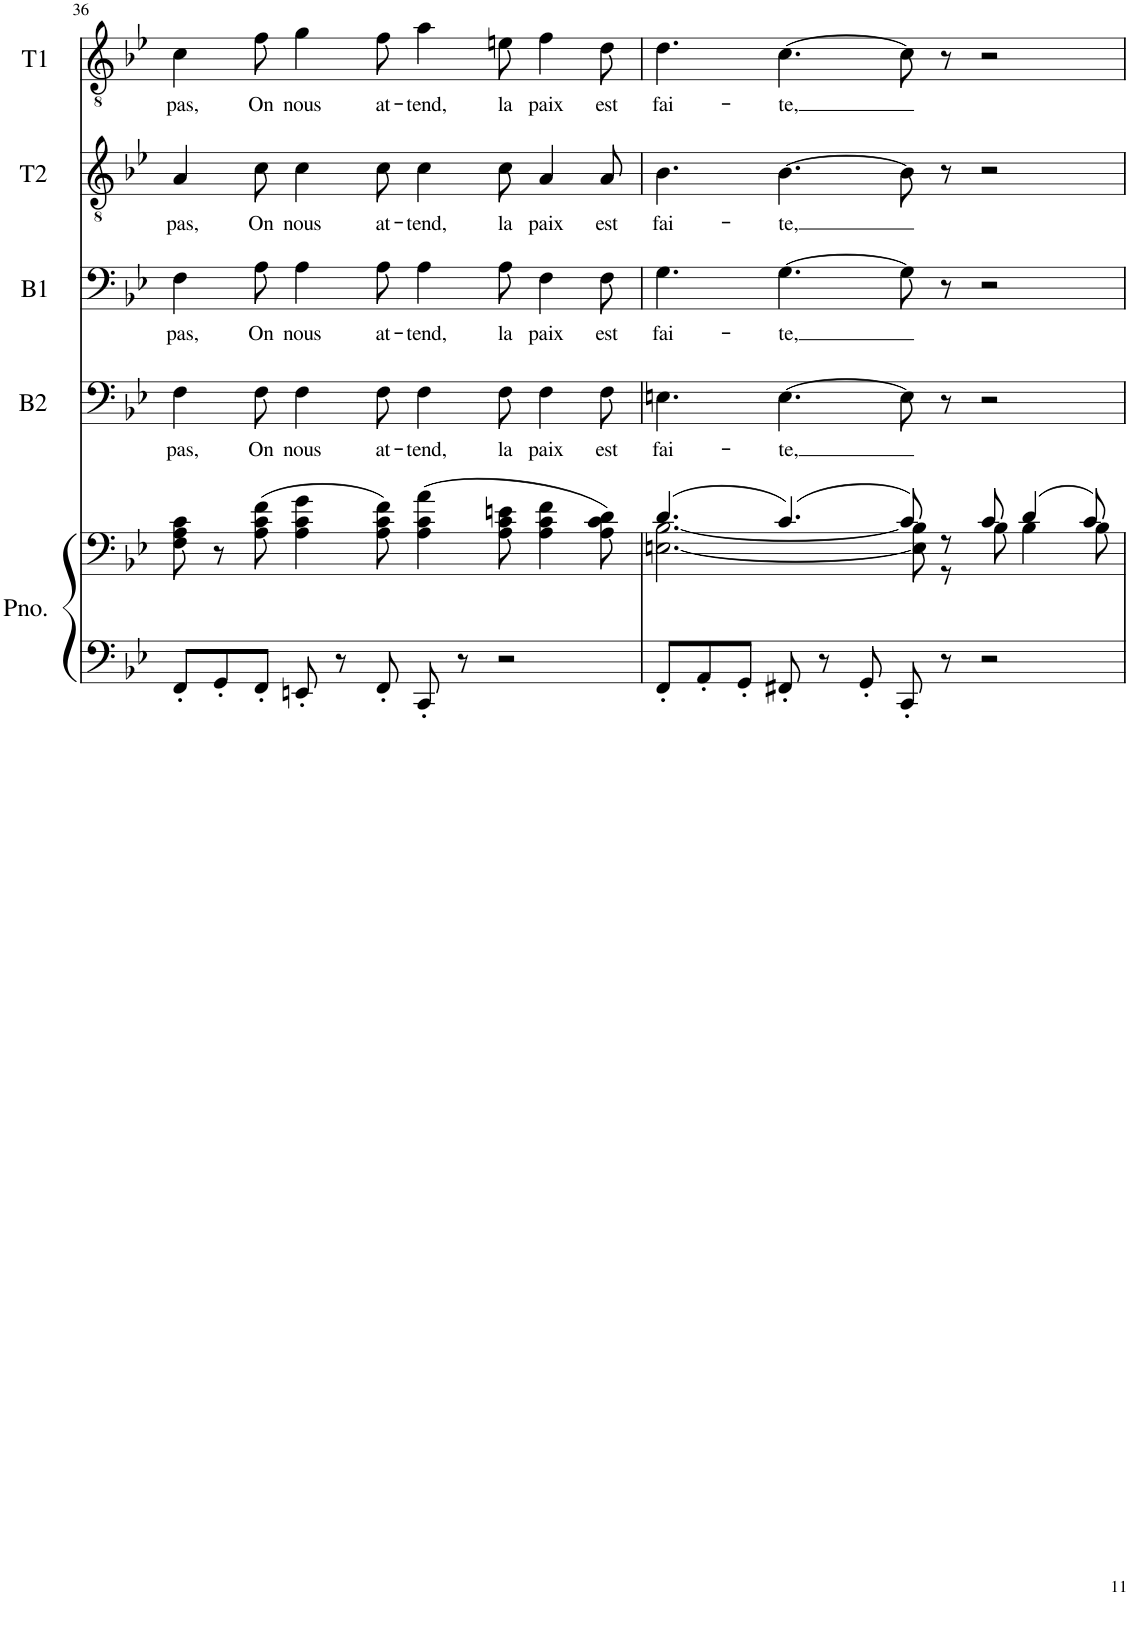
**kern	**kern	**kern	**text	**kern	**text	**kern	**text	**kern	**text
*part5	*part5	*part4	*part4	*part3	*part3	*part2	*part2	*part1	*part1
*staff6	*staff5	*staff4	*staff4	*staff3	*staff3	*staff2	*staff2	*staff1	*staff1
*I"Piano	*	*I"B2	*	*I"B1	*	*I"T2	*	*I"T1	*
*I'Pno.	*	*I'B2	*	*I'B1	*	*I'T2	*	*I'T1	*
!!LO:PB:g=z
*clefF4	*clefF4	*clefF4	*	*clefF4	*	*clefGv2	*	*clefGv2	*
*k[b-e-]	*k[b-e-]	*k[b-e-]	*	*k[b-e-]	*	*k[b-e-]	*	*k[b-e-]	*
*M12/8	*M12/8	*M12/8	*	*M12/8	*	*M12/8	*	*M12/8	*
=36	=36	=36	=36	=36	=36	=36	=36	=36	=36
!	!	!	!LO:LY:b	!	!LO:LY:b	!	!LO:LY:b	!	!LO:LY:b
8FF'/L	8F\ 8A\ 8c\	4F\	pas,	4F\	pas,	4A/	pas,	4c\	pas,
8GG'/	8r	.	.	.	.	.	.	.	.
!	!	!	!LO:LY:b	!	!LO:LY:b	!	!LO:LY:b	!	!LO:LY:b
8FF'/J	(8A\ 8c\ 8f\	8F\	On	8A\	On	8c\	On	8f\	On
!	!	!	!LO:LY:b	!	!LO:LY:b	!	!LO:LY:b	!	!LO:LY:b
8EEn'/	4A\ 4c\ 4g\	4F\	nous	4A\	nous	4c\	nous	4g\	nous
8r	.	.	.	.	.	.	.	.	.
!	!	!	!LO:LY:b	!	!LO:LY:b	!	!LO:LY:b	!	!LO:LY:b
8FF'/	8A\ 8c\ 8f\)	8F\	at-	8A\	at-	8c\	at-	8f\	at-
!	!	!	!LO:LY:b	!	!LO:LY:b	!	!LO:LY:b	!	!LO:LY:b
8CC'/	(4A\ 4c\ 4a\	4F\	-tend,	4A\	-tend,	4c\	-tend,	4a\	-tend,
8r	.	.	.	.	.	.	.	.	.
!	!	!	!LO:LY:b	!	!LO:LY:b	!	!LO:LY:b	!	!LO:LY:b
2r	8A\ 8c\ 8en\	8F\	la	8A\	la	8c\	la	8en\	la
!	!	!	!LO:LY:b	!	!LO:LY:b	!	!LO:LY:b	!	!LO:LY:b
.	4A\ 4c\ 4f\	4F\	paix	4F\	paix	4A/	paix	4f\	paix
!	!	!	!LO:LY:b	!	!LO:LY:b	!	!LO:LY:b	!	!LO:LY:b
.	8A\ 8c\ 8d\)	8F\	est	8F\	est	8A/	est	8d\	est
=37	=37	=37	=37	=37	=37	=37	=37	=37	=37
*	*^	*	*	*	*	*	*	*	*
!	!	!	!	!LO:LY:b	!	!LO:LY:b	!	!LO:LY:b	!	!LO:LY:b
8FF'/L	(4.d/	[2.En\ [2.B-\	4.En\	fai-	4.G\	fai-	4.B-\	fai-	4.d\	fai-
8AA'/	.	.	.	.	.	.	.	.	.	.
8GG'/J	.	.	.	.	.	.	.	.	.	.
!	!	!	!	!LO:LY:b	!	!LO:LY:b	!	!LO:LY:b	!	!LO:LY:b
8FF#X'/	(4.c/)	.	[4.E\	-te,	[4.G\	-te,	[4.B-\	-te,	[4.c\	-te,
8r	.	.	.	.	.	.	.	.	.	.
8GG'/	.	.	.	.	.	.	.	.	.	.
8CC'/	8c/)	8E\] 8B-\]	8E\]	.	8G\]	.	8B-\]	.	8c\]	.
8r	8r	8r	8r	.	8r	.	8r	.	8r	.
2r	8c/	8B-\	2r	.	2r	.	2r	.	2r	.
.	(4d/	4B-\	.	.	.	.	.	.	.	.
.	8c/)	8B-\	.	.	.	.	.	.	.	.
*	*v	*v	*	*	*	*	*	*	*	*
=	=	=	=	=	=	=	=	=	=
*-	*-	*-	*-	*-	*-	*-	*-	*-	*-
